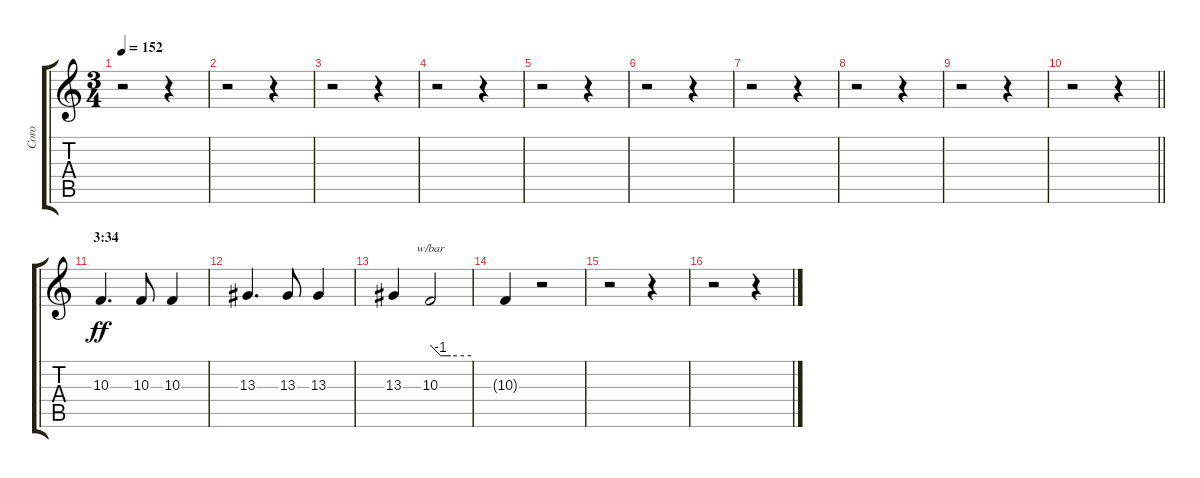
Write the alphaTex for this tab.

\track ("Coro" "Coro") {instrument sopranosax}
\staff {score tabs}
\tuning (E4 B3 G3 D3 A2 E2) {hide}
\ts (3 4)
\tempo 152
\clef g2
\ks c
r.2{dy ff} r.4 |
r.2 r.4 |
r.2 r.4 |
r.2 r.4 |
r.2 r.4 |
r.2 r.4 |
r.2 r.4 |
r.2 r.4 |
r.2 r.4 |
\barLineRight lightlight
r.2 r.4 |
\section ("" "3:34")
10.3.4{d} 10.3.8 10.3.4 |
13.3.4{d} 13.3.8 13.3.4 |
13.3.4 10.3.2{tbe (custom default 0 0 15 -4 20 -4 30 -4 60 -4)} |
10.3{t}.4 r.2 |
r.2 r.4 |
r.2 r.4
